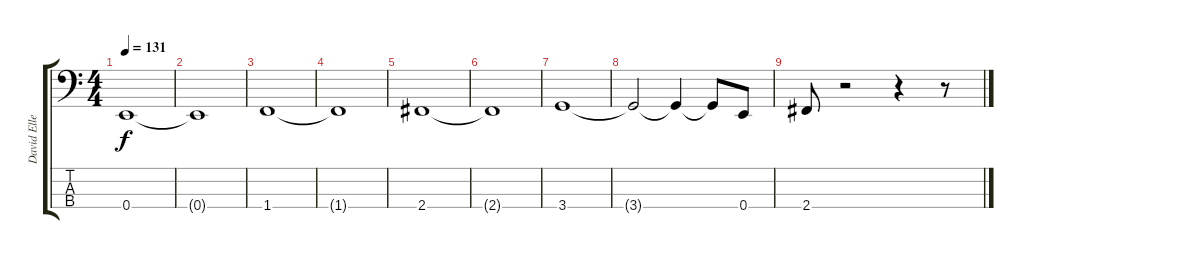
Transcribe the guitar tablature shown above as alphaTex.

\track ("David Ellefson" "David Elle") {instrument electricbasspick}
\staff {score tabs}
\tuning (G2 D2 A1 E1) {hide}
\ts (4 4)
\tempo 131
\clef f4
\ks c
0.4.1{dy f} |
0.4{t}.1 |
1.4.1 |
1.4{t}.1 |
2.4.1 |
2.4{t}.1 |
3.4.1 |
3.4{t}.2 3.4{t}.4 3.4{t}.8 0.4.8 |
2.4.8 r.2 r.4 r.8
